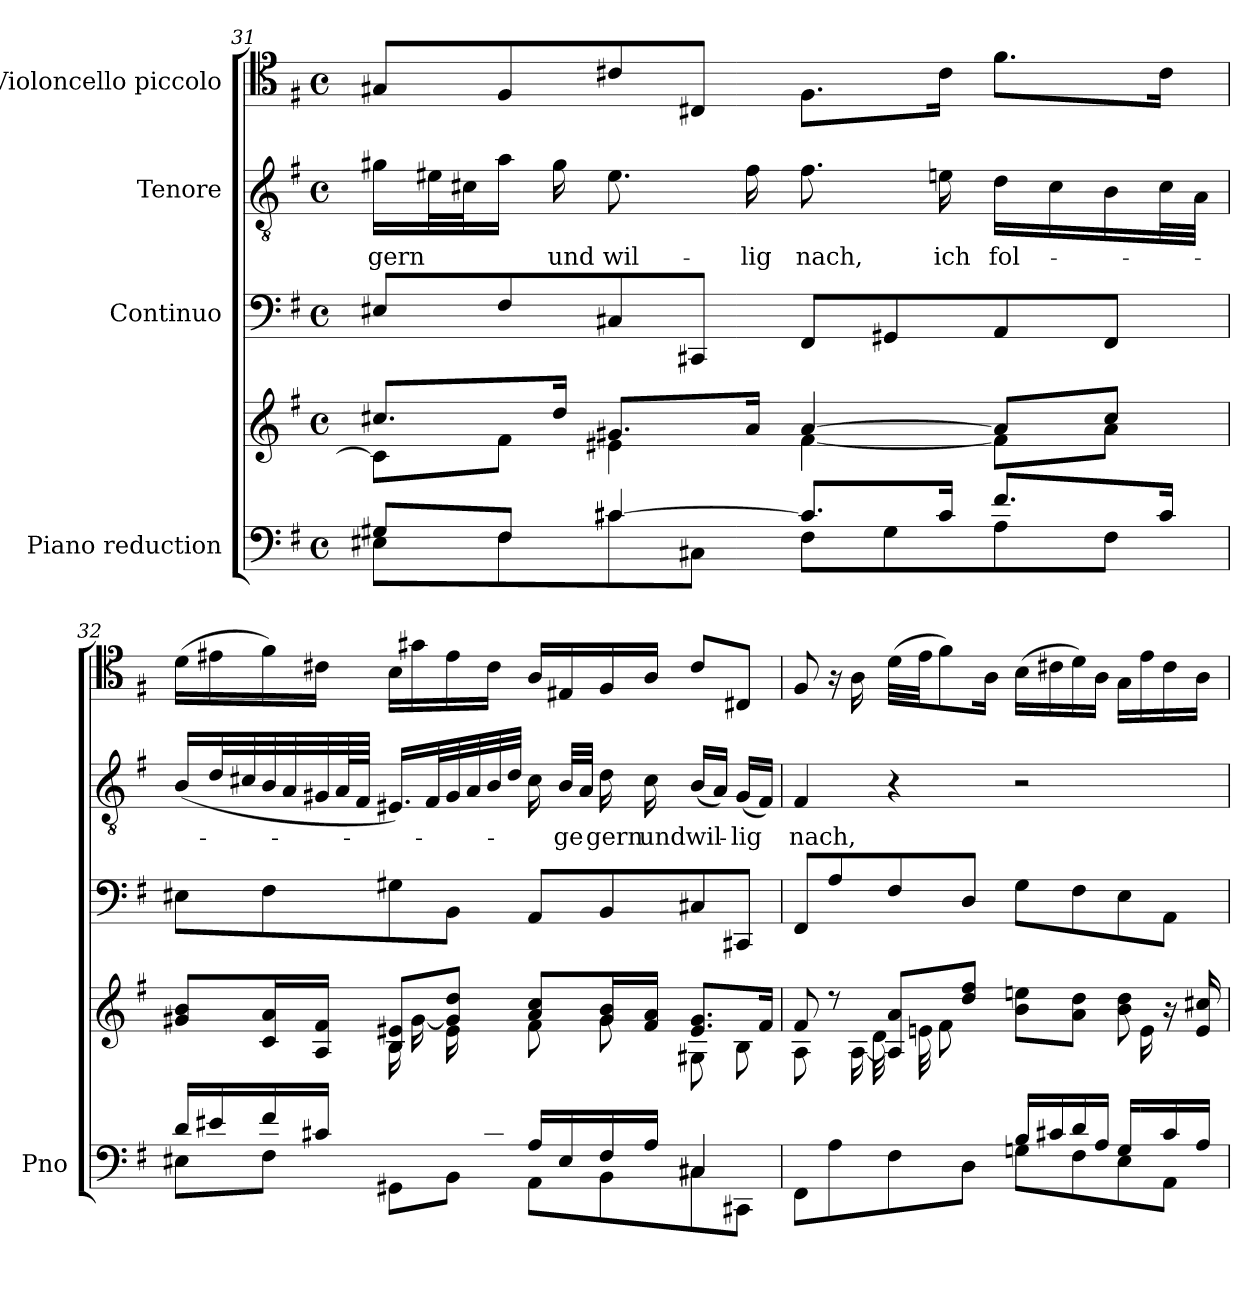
**kern	**kern	**kern	**kern	**text	**kern
*part4	*part4	*part3	*part2	*part2	*part1
*staff5	*staff4	*staff3	*staff2	*staff2	*staff1
*I"Piano reduction	*	*I"Continuo	*I"Tenore	*	*I"Violoncello piccolo
*I'Pno	*	*	*	*	*
*clefF4	*clefG2	*clefF4	*clefGv2	*	*clefC4
*k[f#]	*k[f#]	*k[f#]	*k[f#]	*	*k[f#]
*M4/4	*M4/4	*M4/4	*M4/4	*	*M4/4
*met(c)	*met(c)	*met(c)	*met(c)	*	*met(c)
=31	=31	=31	=31	=31	=31
*^	*^	*	*	*	*
!	!	!	!	!	!	!LO:LY:b	!
8G#X/L	8E#X\L	8.cc#X/L	8c#\L]	8E#X/L	16g#X\LL	gern	8G#X/L
.	.	.	.	.	32e#X\L	.	.
.	.	.	.	.	32c#X\J	.	.
8F#/J	8F#\	.	8f#\J	8F#/	16a\JJ	.	8F#/
!	!	!	!	!	!	!LO:LY:b	!
.	.	16dd/Jk	.	.	16g#\	und	.
!	!	!	!	!	!	!LO:LY:b	!
[4c#X/	8c#\	8.g#X/L	4e#X\	8C#X/	8.e#\	wil-	8c#X/
.	8C#X\J	.	.	8CC#X/J	.	.	8C#X/J
!	!	!	!	!	!	!LO:LY:b	!
.	.	16a/Jk	.	.	16f#\	-lig	.
!	!	!	!	!	!	!LO:LY:b	!
8.c#/L]	8F#\L	[4a/	[4f#\	8FF#/L	8.f#\	nach,	8.F#\L
.	8G#\	.	.	8GG#X/	.	.	.
!	!	!	!	!	!	!LO:LY:b	!
16c#/Jk	.	.	.	.	16en\	ich	16c#\Jk
!	!	!	!	!	!	!LO:LY:b	!
8.f#/L	8A\	8a/L]	8f#\L]	8AA/	16d\LL	fol-	8.f#\L
.	.	.	.	.	16c#\	.	.
.	8F#\J	8cc#/J	8a\J	8FF#/J	16B\	.	.
16c#/Jk	.	.	.	.	32c#\L	.	16c#\Jk
.	.	.	.	.	32A\JJJ	.	.
!!LO:LB:g=z
=32	=32	=32	=32	=32	=32	=32	=32
*	*^	*	*	*	*	*	*
4..ryy	16d/LL	8E#X\L	8g#X/ 8b/L	4ryy	8E#X\L	(<16B/LL	.	(>16d\LL
.	16e#X/	.	.	.	.	32d/L	.	16e#X\
.	.	.	.	.	.	32c#X/	.	.
.	16f#/	8F#\J	16c/ 16a/L	.	8F#\	32B/	.	16f#\)
.	.	.	.	.	.	32A/	.	.
.	16c#X/JJ	.	16A/ 16f#/JJ	.	.	32G#X/	.	16c#X\JJ
.	.	.	.	.	.	64A/L	.	.
.	.	.	.	.	.	64F#/JJJJ	.	.
.	4ryy	8GG#X\L	8B/ 8e#X/L	16B\LL	8G#X\	16.E#X/LL)	.	16B\LL
.	.	.	.	[16g#\	.	.	.	16g#X\
.	.	.	.	.	.	32F#/L	.	.
.	.	8BB\J	8g#/] 8dd/J	16e#\	8BB\J	32G#/	.	16e#\
.	.	.	.	.	.	32A/	.	.
16c/JJ	.	.	.	16ryy	.	32B/	.	16c#\JJ
.	.	.	.	.	.	32d/JJJ	.	.
2ryy	16A/LL	8AA\L	8a/ 8cc/L	8f#\L	8AA/L	16c#\	.	16A/LL
!	!	!	!	!	!	!	!LO:LY:b	!
.	16E#/	.	.	.	.	32B/LLL	-ge	16E#X/
.	.	.	.	.	.	32A/JJJ	.	.
!	!	!	!	!	!	!	!LO:LY:b	!
.	16F#/	8BB\	16g#/ 16b/L	8g#\J	8BB/	16d\	gern	16F#/
!	!	!	!	!	!	!	!LO:LY:b	!
.	16A/JJ	.	16f#/ 16a/JJ	.	.	16c#\	und	16A/JJ
!	!	!	!	!	!	!	!LO:LY:b	!
.	4C#X/	8C#\	8.e#/ 8.g#/L	8G#X\L	8C#X/	(<16B/LL	wil-	8c#/L
.	.	.	.	.	.	16A/JJ)	.	.
!	!	!	!	!	!	!	!LO:LY:b	!
.	.	8CC#X\J	.	8B\J	8CC#X/J	(<16G#/LL	-lig	8C#X/J
.	.	.	16f#/Jk	.	.	16F#/JJ)	.	.
=33	=33	=33	=33	=33	=33	=33	=33	=33
*	*	*	*	*^	*	*	*	*
!	!	!	!	!	!	!	!	!LO:LY:b	!
8ryy	8FF#\L	8ryy	8f#/	8.ryy	8A\L	8FF#/L	4F#/	nach,	8F#/
16rDDD	8A\	8A/J	8r	.	2..ryy	8A/	.	.	16r
4ryy	.	.	.	[16A\	.	.	.	.	16A\
.	8F#\	4ryy	8A/] 8a/L	32d\LLL	.	8F#/	4r	.	(>32d\LLL
.	.	.	.	32en\JJ	.	.	.	.	32e\JJ
.	.	.	.	8f#\	.	.	.	.	8f#\)
.	8D\J	.	8dd/ 8ff#/J	.	.	8D/J	.	.	.
16A/Jk	.	.	.	4.ryy	.	.	.	.	16A\Jk
16B/LL	8Gn\L	2ryy	8b\ 8een\L	.	.	8G\L	2r	.	(>16B\LL
16c#X/	.	.	.	.	.	.	.	.	16c#X\
16d/	8F#\	.	8a\ 8dd\J	.	.	8F#\	.	.	16d\)
16A/JJ	.	.	.	.	.	.	.	.	16A\JJ
16G/LL	8E\	.	8b\ 8dd\	.	.	8E\	.	.	16G\LL
16ryy	.	.	.	16e\	.	.	.	.	16e\
16c#/	8AA\J	.	16r	8ryy	.	8AA\J	.	.	16c#\
16A/JJ	.	.	16e/ 16cc#X/	.	.	.	.	.	16A\JJ
*v	*v	*v	*	*	*	*	*	*	*
*	*v	*v	*v	*	*	*	*
=	=	=	=	=	=
*-	*-	*-	*-	*-	*-
